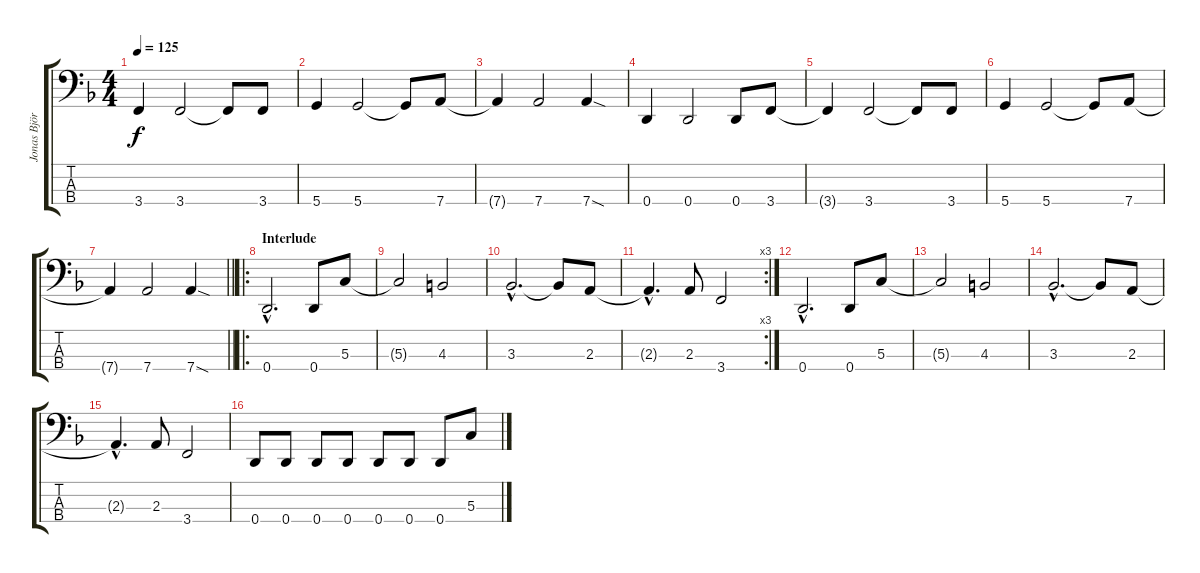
\track ("Jonas Björler" "Jonas Björ") {instrument electricbassfinger}
\staff {score tabs}
\tuning (F2 C2 G1 D1) {hide}
\ts (4 4)
\tempo 125
\clef f4
\ks dminor
3.4{t}.4{dy f} 3.4.2 3.4{t}.8 3.4.8 |
5.4.4 5.4.2 5.4{t}.8 7.4.8 |
7.4{t}.4 7.4.2 7.4{sod}.4 |
0.4.4 0.4.2 0.4.8 3.4.8 |
3.4{t}.4 3.4.2 3.4{t}.8 3.4.8 |
5.4.4 5.4.2 5.4{t}.8 7.4.8 |
\barLineRight lightlight
7.4{t}.4 7.4.2 7.4{sod}.4 |
\ro
\section ("" "Interlude")
0.4{hac}.2{d} 0.4.8 5.3.8 |
5.3{t}.2 4.3.2 |
3.3{hac}.2{d} 3.3{t}.8 2.3.8 |
\rc 3
2.3{hac t}.4{d} 2.3.8 3.4.2 |
0.4{hac}.2{d} 0.4.8 5.3.8 |
5.3{t}.2 4.3.2 |
3.3{hac}.2{d} 3.3{t}.8 2.3.8 |
2.3{hac t}.4{d} 2.3.8 3.4.2 |
0.4.8 0.4.8 0.4.8 0.4.8 0.4.8 0.4.8 0.4.8 5.3.8
